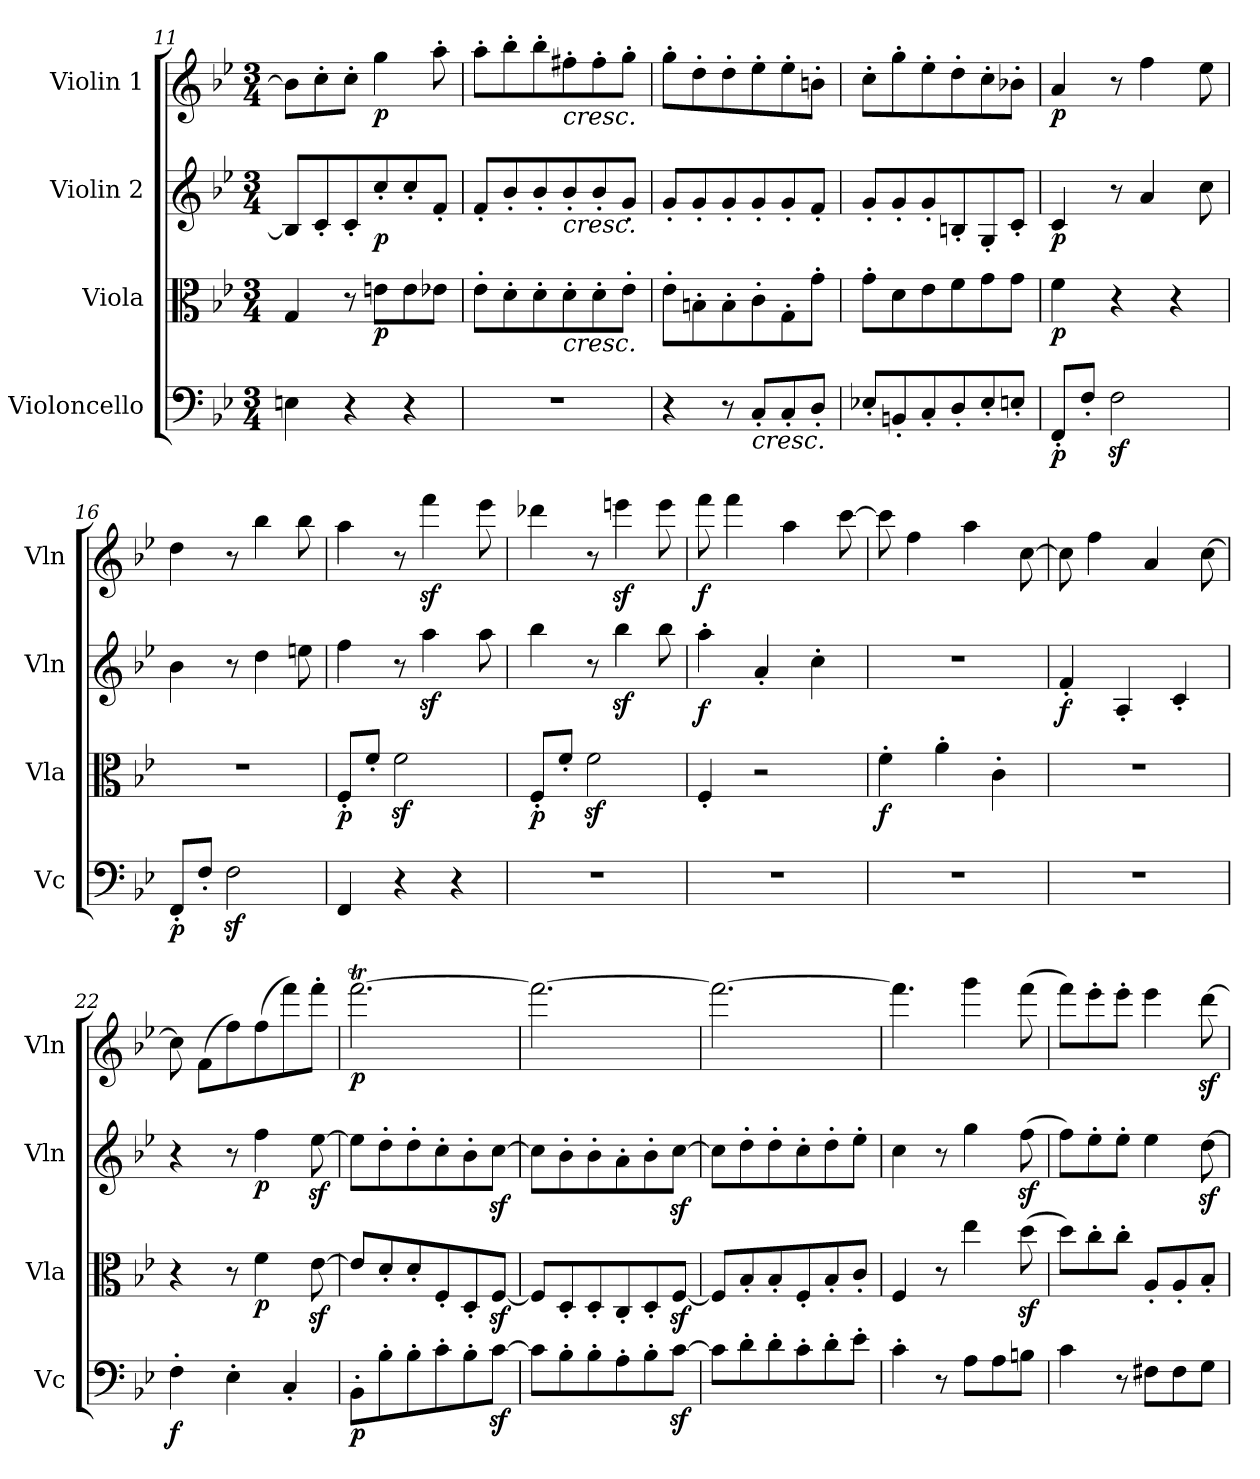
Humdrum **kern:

**kern	**dynam	**kern	**dynam	**kern	**dynam	**kern	**dynam
*part4	*part4	*part3	*part3	*part2	*part2	*part1	*part1
*staff4	*staff4	*staff3	*staff3	*staff2	*staff2	*staff1	*staff1
*I"Violoncello	*	*I"Viola	*	*I"Violin 2	*	*I"Violin 1	*
*I'Vc	*	*I'Vla	*	*I'Vln	*	*I'Vln	*
*clefF4	*	*clefC3	*	*clefG2	*	*clefG2	*
*k[b-e-]	*	*k[b-e-]	*	*k[b-e-]	*	*k[b-e-]	*
*M3/4	*	*M3/4	*	*M3/4	*	*M3/4	*
=11	=11	=11	=11	=11	=11	=11	=11
4En\	.	4G/	.	8B/L]	.	8b\L]	.
.	.	.	.	8c'/	.	8cc'\	.
4r	.	8r	.	8c'/	.	8cc'\J	.
!	!	!	!LO:DY:b	!	!LO:DY:b	!	!LO:DY:b
.	.	8en\L	p	8cc'/	p	4gg\	p
4r	.	8e\	.	8cc'/	.	.	.
.	.	8e-X\J	.	8f'/J	.	8aa'\	.
=12	=12	=12	=12	=12	=12	=12	=12
2.r	.	8e-'\L	.	8f'/L	.	8aa'\L	.
.	.	8d'\	.	8b-'/	.	8bb-'\	.
.	.	8d'\	.	8b-'/	.	8bb-'\	.
!	!	!	!	!	!	!LO:TX:b:i:t=cresc.	!
!	!	!	!	!LO:TX:b:i:t=cresc.	!	!	!
!	!	!LO:TX:b:i:t=cresc.	!	!	!	!	!
.	.	8d'\	.	8b-'/	.	8ff#X'\	.
.	.	8d'\	.	8b-'/	.	8ff#'\	.
.	.	8e-'\J	.	8g'/J	.	8gg'\J	.
=13	=13	=13	=13	=13	=13	=13	=13
4r	.	8e-'\L	.	8g'/L	.	8gg'\L	.
.	.	8Bn'\	.	8g'/	.	8dd'\	.
8r	.	8B'\	.	8g'/	.	8dd'\	.
!LO:TX:b:i:t=cresc.	!	!	!	!	!	!	!
8C'/L	.	8c'\	.	8g'/	.	8ee-'\	.
8C'/	.	8G'\	.	8g'/	.	8ee-'\	.
8D'/J	.	8g'\J	.	8f'/J	.	8bn'\J	.
=14	=14	=14	=14	=14	=14	=14	=14
8E-X'/L	.	8g'\L	.	8g'/L	.	8cc'\L	.
8BBn'/	.	8d\	.	8g'/	.	8gg'\	.
8C'/	.	8e-\	.	8g'/	.	8ee-'\	.
8D'/	.	8f\	.	8Bn'/	.	8dd'\	.
8E-'/	.	8g\	.	8G'/	.	8cc'\	.
8En'/J	.	8g\J	.	8c'/J	.	8b-X'\J	.
!!LO:LB:g=z
=15	=15	=15	=15	=15	=15	=15	=15
!	!LO:DY:b	!	!LO:DY:b	!	!LO:DY:b	!	!LO:DY:b
8FF'/L	p	4f\	p	4c/	p	4a/	p
8F'/J	.	.	.	.	.	.	.
2Fz<\	.	4r	.	8r	.	8r	.
.	.	.	.	4a/	.	4ff\	.
.	.	4r	.	.	.	.	.
.	.	.	.	8cc\	.	8ee-\	.
!!LO:LB:g=z
=16	=16	=16	=16	=16	=16	=16	=16
!	!LO:DY:b	!	!	!	!	!	!
8FF'/L	p	2.r	.	4b-\	.	4dd\	.
8F'/J	.	.	.	.	.	.	.
2Fz<\	.	.	.	8r	.	8r	.
.	.	.	.	4dd\	.	4bb-\	.
.	.	.	.	8een\	.	8bb-\	.
=17	=17	=17	=17	=17	=17	=17	=17
!	!	!	!LO:DY:b	!	!	!	!
4FF/	.	8F'/L	p	4ff\	.	4aa\	.
.	.	8f'/J	.	.	.	.	.
4r	.	2fz<\	.	8r	.	8r	.
.	.	.	.	4aaz<\	.	4fffz<\	.
4r	.	.	.	.	.	.	.
.	.	.	.	8aa\	.	8eee-\	.
=18	=18	=18	=18	=18	=18	=18	=18
!	!	!	!LO:DY:b	!	!	!	!
2.r	.	8F'/L	p	4bb-\	.	4ddd-X\	.
.	.	8f'/J	.	.	.	.	.
.	.	2fz<\	.	8r	.	8r	.
.	.	.	.	4bb-z<\	.	4eeenz<\	.
.	.	.	.	8bb-\	.	8eee\	.
=19	=19	=19	=19	=19	=19	=19	=19
!	!	!	!	!	!LO:DY:b	!	!LO:DY:b
2.r	.	4F'/	.	4aa'\	f	8fff\	f
.	.	.	.	.	.	4fff\	.
.	.	2r	.	4a'/	.	.	.
.	.	.	.	.	.	4aa\	.
.	.	.	.	4cc'\	.	.	.
.	.	.	.	.	.	[8ccc\	.
=20	=20	=20	=20	=20	=20	=20	=20
!	!	!	!LO:DY:b	!	!	!	!
2.r	.	4f'\	f	2.r	.	8ccc\]	.
.	.	.	.	.	.	4ff\	.
.	.	4a'\	.	.	.	.	.
.	.	.	.	.	.	4aa\	.
.	.	4c'\	.	.	.	.	.
.	.	.	.	.	.	[8cc\	.
=21	=21	=21	=21	=21	=21	=21	=21
!	!	!	!	!	!LO:DY:b	!	!
2.r	.	2.r	.	4f'/	f	8cc\]	.
.	.	.	.	.	.	4ff\	.
.	.	.	.	4A'/	.	.	.
.	.	.	.	.	.	4a/	.
.	.	.	.	4c'/	.	.	.
.	.	.	.	.	.	[8cc\	.
=22	=22	=22	=22	=22	=22	=22	=22
!	!LO:DY:b	!	!	!	!	!	!
4F'\	f	4r	.	4r	.	8cc\]	.
.	.	.	.	.	.	(8f\L	.
4E-'\	.	8r	.	8r	.	8ff\)	.
!	!	!	!LO:DY:b	!	!LO:DY:b	!	!
.	.	4f\	p	4ff\	p	(8ff\	.
4C'/	.	.	.	.	.	8fff\)	.
.	.	[8e-z<\	.	[8ee-z<\	.	8fff'\J	.
=23	=23	=23	=23	=23	=23	=23	=23
!	!LO:DY:b	!	!	!	!	!	!LO:DY:b
8BB-'\L	p	8e-/L]	.	8ee-\L]	.	[2.fffT\	p
8B-'\	.	8d'/	.	8dd'\	.	.	.
8B-'\	.	8d'/	.	8dd'\	.	.	.
8c'\	.	8F'/	.	8cc'\	.	.	.
8B-'\	.	8D'/	.	8b-'\	.	.	.
[8cz<\J	.	[8Fz</J	.	[8ccz<\J	.	.	.
!!LO:PB:g=z
=24	=24	=24	=24	=24	=24	=24	=24
8c\L]	.	8F/L]	.	8cc\L]	.	2.fff\_	.
8B-'\	.	8D'/	.	8b-'\	.	.	.
8B-'\	.	8D'/	.	8b-'\	.	.	.
8A'\	.	8C'/	.	8a'\	.	.	.
8B-'\	.	8D'/	.	8b-'\	.	.	.
[8cz<\J	.	[8Fz</J	.	[8ccz<\J	.	.	.
!!LO:LB:g=z
=25	=25	=25	=25	=25	=25	=25	=25
8c\L]	.	8F/L]	.	8cc\L]	.	2.fff\_	.
8d'\	.	8B-'/	.	8dd'\	.	.	.
8d'\	.	8B-'/	.	8dd'\	.	.	.
8c'\	.	8F'/	.	8cc'\	.	.	.
8d'\	.	8B-'/	.	8dd'\	.	.	.
8e-'\J	.	8c'/J	.	8ee-'\J	.	.	.
=26	=26	=26	=26	=26	=26	=26	=26
4c'\	.	4F/	.	4cc\	.	4.fffTTT\]	.
8r	.	8r	.	8r	.	.	.
8A\L	.	4ee-\	.	4gg\	.	4ggg\	.
8A\	.	.	.	.	.	.	.
8Bn\J	.	(8ddz<\	.	(8ffz<\	.	(8fff\	.
=27	=27	=27	=27	=27	=27	=27	=27
4c\	.	8dd\L)	.	8ff\L)	.	8fff\L)	.
.	.	8cc'\	.	8ee-'\	.	8eee-'\	.
8r	.	8cc'\J	.	8ee-'\J	.	8eee-'\J	.
8F#X\L	.	8A'/L	.	4ee-\	.	4eee-\	.
8F#\	.	8A'/	.	.	.	.	.
8G\J	.	8B-'/J	.	[8ddz<\	.	[8dddz<\	.
=	=	=	=	=	=	=	=
*-	*-	*-	*-	*-	*-	*-	*-
